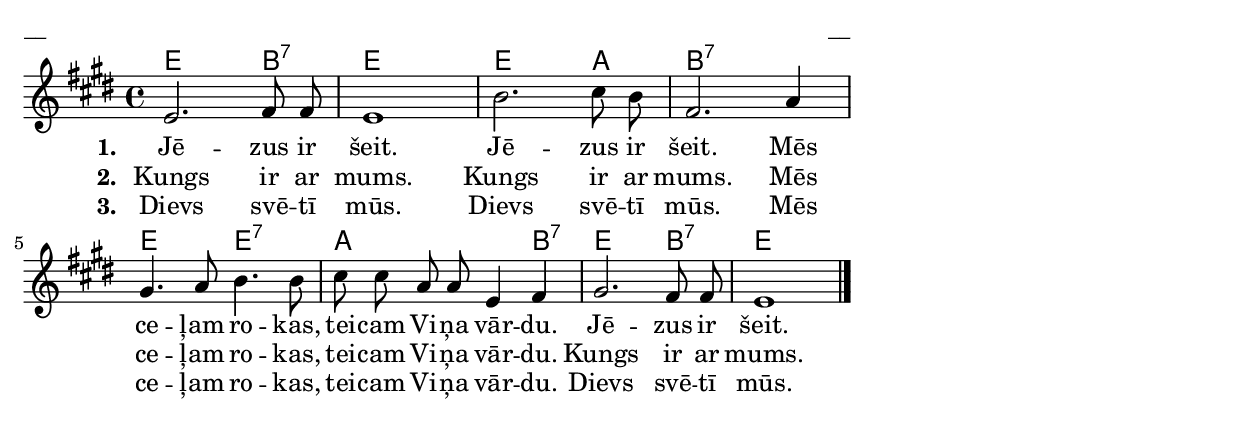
\version "2.13.18"

\paper {
line-width = 14\cm
left-margin = 0.4\cm
between-system-padding = 0.1\cm
between-system-space = 0.1\cm
}

\layout {
indent = #0
ragged-last = ##f
}

chordsA = \chordmode {
e2. b4:7 e1 e2. a4 b1:7 e2 e:7 a2. b4:7 e2. b4:7 e1
}

voiceA = \relative c' {
\clef "treble"
\key e \major
\time 4/4

e2. fis8 fis | e1 | b'2. cis8 b | fis2. a4 |
gis4. a8 b4. b8 | cis8 cis a a e4 fis | gis2. fis8 fis | e1 \bar"|."
}

lyricA = \lyricmode {
\set stanza = "1. "
Jē -- zus ir šeit. Jē -- zus ir šeit.
Mēs ce -- ļam ro -- kas, tei -- cam Vi -- ņa vār -- du. Jē -- zus ir šeit.
}
lyricB = \lyricmode {
\set stanza = "2. "
Kungs ir ar mums. Kungs ir ar mums.
Mēs ce -- ļam ro -- kas, tei -- cam Vi -- ņa vār -- du. Kungs ir ar mums.
}
lyricC = \lyricmode {
\set stanza = "3. "
Dievs svē -- tī mūs. Dievs svē -- tī mūs.
Mēs ce -- ļam ro -- kas, tei -- cam Vi -- ņa vār -- du. Dievs svē -- tī mūs.
}

fullScore = <<
\new ChordNames { \chordsA }
\new Staff {
<<
\new Voice = "voiceA" { \oneVoice \autoBeamOff \voiceA }
\lyricsto "voiceA" \new Lyrics \lyricA
\lyricsto "voiceA" \new Lyrics \lyricB
\lyricsto "voiceA" \new Lyrics \lyricC
>>
}
>>


\score {
\fullScore
\header { piece = "__" opus = "__" }
}
\markup { \with-color #(x11-color 'white) \sans \smaller "aaa" }
\score {
\unfoldRepeats
\fullScore
\midi {
\context { \Staff \remove "Staff_performer" }
\context { \Voice \consists "Staff_performer" }
}
}


